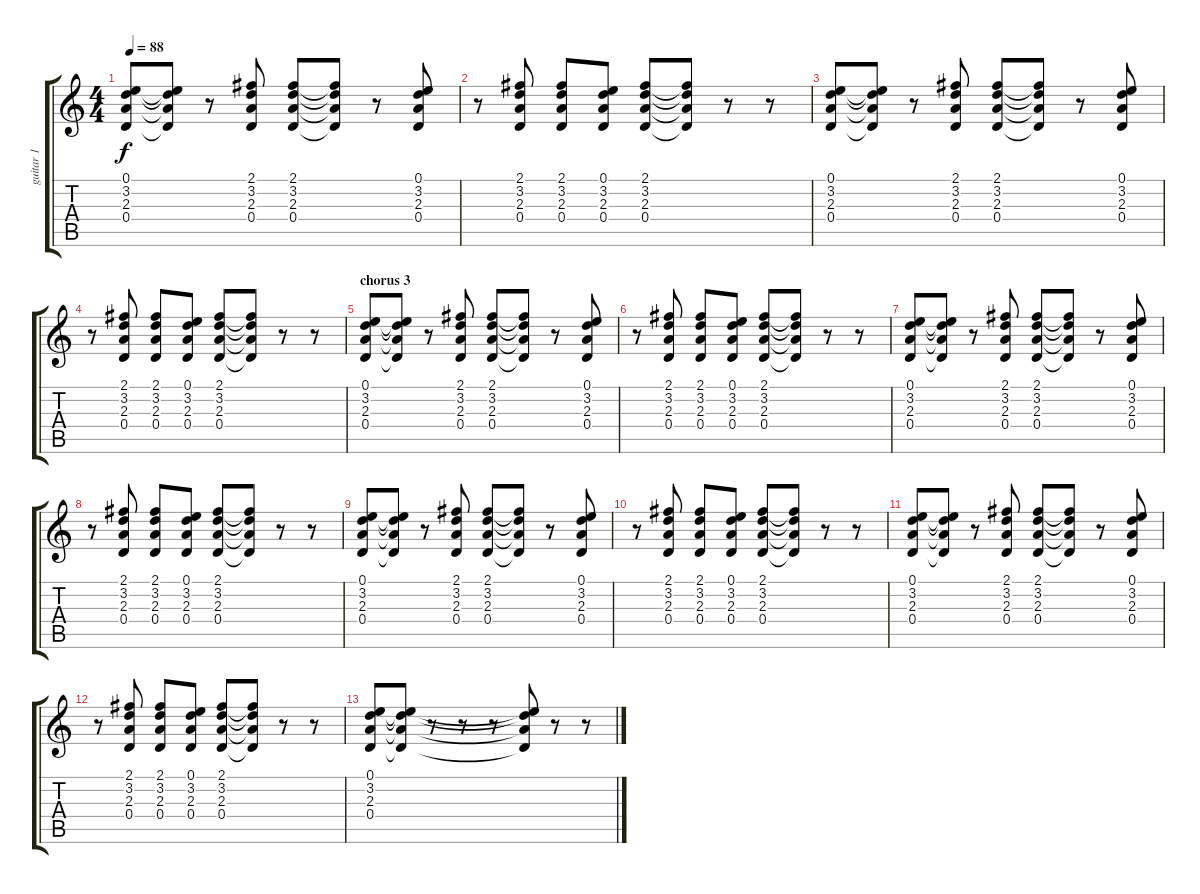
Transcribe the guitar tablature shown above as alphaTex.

\track ("guitar 1" "guitar 1") {instrument acousticguitarsteel}
\staff {score tabs}
\tuning (E4 B3 G3 D3 A2 E2) {hide}
\ts (4 4)
\tempo 88
\clef g2
\ks c
(0.1 3.2 2.3 0.4).8{dy f} (0.1{t} 3.2{t} 2.3{t} 0.4{t}).8 r.8 (2.1 3.2 2.3 0.4).8 (2.1 3.2 2.3 0.4).8 (2.1{t} 3.2{t} 2.3{t} 0.4{t}).8 r.8 (0.1 3.2 2.3 0.4).8 |
r.8 (2.1 3.2 2.3 0.4).8 (2.1 3.2 2.3 0.4).8 (0.1 3.2 2.3 0.4).8 (2.1 3.2 2.3 0.4).8 (2.1{t} 3.2{t} 2.3{t} 0.4{t}).8 r.8 r.8 |
(0.1 3.2 2.3 0.4).8 (0.1{t} 3.2{t} 2.3{t} 0.4{t}).8 r.8 (2.1 3.2 2.3 0.4).8 (2.1 3.2 2.3 0.4).8 (2.1{t} 3.2{t} 2.3{t} 0.4{t}).8 r.8 (0.1 3.2 2.3 0.4).8 |
r.8 (2.1 3.2 2.3 0.4).8 (2.1 3.2 2.3 0.4).8 (0.1 3.2 2.3 0.4).8 (2.1 3.2 2.3 0.4).8 (2.1{t} 3.2{t} 2.3{t} 0.4{t}).8 r.8 r.8 |
\section ("" "chorus 3")
(0.1 3.2 2.3 0.4).8 (0.1{t} 3.2{t} 2.3{t} 0.4{t}).8 r.8 (2.1 3.2 2.3 0.4).8 (2.1 3.2 2.3 0.4).8 (2.1{t} 3.2{t} 2.3{t} 0.4{t}).8 r.8 (0.1 3.2 2.3 0.4).8 |
r.8 (2.1 3.2 2.3 0.4).8 (2.1 3.2 2.3 0.4).8 (0.1 3.2 2.3 0.4).8 (2.1 3.2 2.3 0.4).8 (2.1{t} 3.2{t} 2.3{t} 0.4{t}).8 r.8 r.8 |
(0.1 3.2 2.3 0.4).8 (0.1{t} 3.2{t} 2.3{t} 0.4{t}).8 r.8 (2.1 3.2 2.3 0.4).8 (2.1 3.2 2.3 0.4).8 (2.1{t} 3.2{t} 2.3{t} 0.4{t}).8 r.8 (0.1 3.2 2.3 0.4).8 |
r.8 (2.1 3.2 2.3 0.4).8 (2.1 3.2 2.3 0.4).8 (0.1 3.2 2.3 0.4).8 (2.1 3.2 2.3 0.4).8 (2.1{t} 3.2{t} 2.3{t} 0.4{t}).8 r.8 r.8 |
(0.1 3.2 2.3 0.4).8 (0.1{t} 3.2{t} 2.3{t} 0.4{t}).8 r.8 (2.1 3.2 2.3 0.4).8 (2.1 3.2 2.3 0.4).8 (2.1{t} 3.2{t} 2.3{t} 0.4{t}).8 r.8 (0.1 3.2 2.3 0.4).8 |
r.8 (2.1 3.2 2.3 0.4).8 (2.1 3.2 2.3 0.4).8 (0.1 3.2 2.3 0.4).8 (2.1 3.2 2.3 0.4).8 (2.1{t} 3.2{t} 2.3{t} 0.4{t}).8 r.8 r.8 |
(0.1 3.2 2.3 0.4).8 (0.1{t} 3.2{t} 2.3{t} 0.4{t}).8 r.8 (2.1 3.2 2.3 0.4).8 (2.1 3.2 2.3 0.4).8 (2.1{t} 3.2{t} 2.3{t} 0.4{t}).8 r.8 (0.1 3.2 2.3 0.4).8 |
r.8 (2.1 3.2 2.3 0.4).8 (2.1 3.2 2.3 0.4).8 (0.1 3.2 2.3 0.4).8 (2.1 3.2 2.3 0.4).8 (2.1{t} 3.2{t} 2.3{t} 0.4{t}).8 r.8 r.8 |
(0.1 3.2 2.3 0.4).8 (0.1{t} 3.2{t} 2.3{t} 0.4{t}).8 r.8 r.8 r.8 (0.1{t} 3.2{t} 2.3{t} 0.4{t}).8 r.8 r.8
